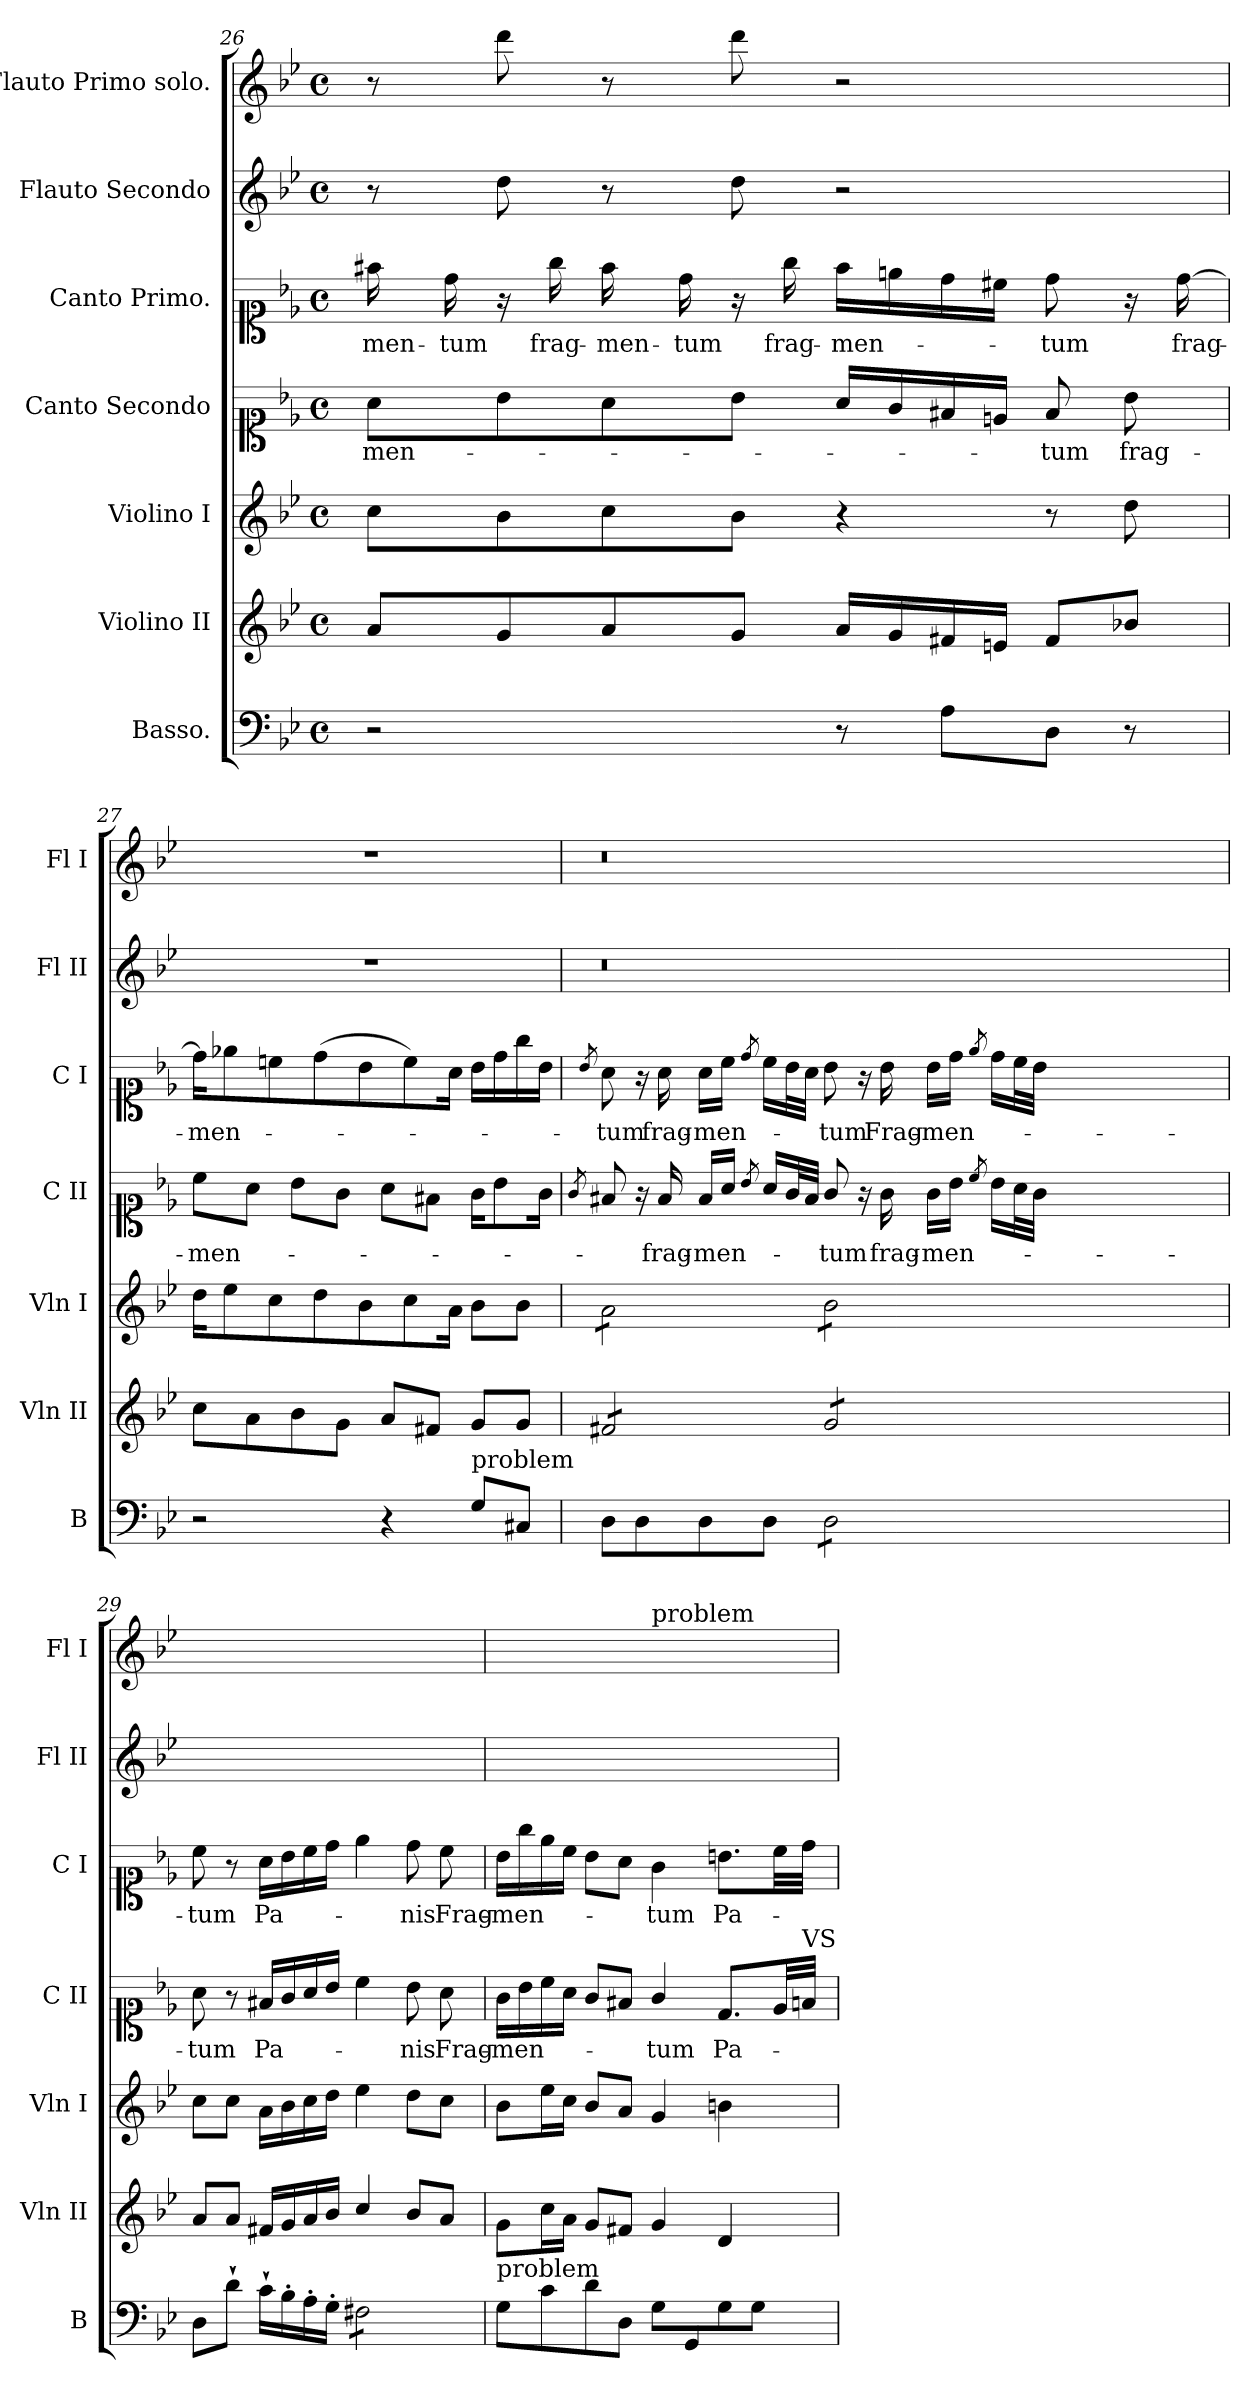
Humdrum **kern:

**kern	**kern	**kern	**kern	**text	**kern	**text	**kern	**kern
*part7	*part6	*part5	*part4	*part4	*part3	*part3	*part2	*part1
*staff7	*staff6	*staff5	*staff4	*staff4	*staff3	*staff3	*staff2	*staff1
*I"Basso.	*I"Violino II	*I"Violino I	*I"Canto Secondo	*	*I"Canto Primo.	*	*I"Flauto Secondo	*I"Flauto Primo solo.
*I'B	*I'Vln II	*I'Vln I	*I'C II	*	*I'C I	*	*I'Fl II	*I'Fl I
*clefF4	*clefG2	*clefG2	*clefC1	*	*clefC1	*	*clefG2	*clefG2
*k[b-e-]	*k[b-e-]	*k[b-e-]	*k[b-e-]	*	*k[b-e-]	*	*k[b-e-]	*k[b-e-]
*g:	*g:	*g:	*g:	*	*g:	*	*g:	*g:
*M4/4	*M4/4	*M4/4	*M4/4	*	*M4/4	*	*M4/4	*M4/4
*met(c)	*met(c)	*met(c)	*met(c)	*	*met(c)	*	*met(c)	*met(c)
=26	=26	=26	=26	=26	=26	=26	=26	=26
2r	8a/L	8cc\L	8a\L	-men-	16ff#X\	-men-	8r	8r
.	.	.	.	.	16dd\	-tum	.	.
.	8g/	8b-\	8b-\	.	16r	.	8dd\	8ddd\
.	.	.	.	.	16gg\	frag-	.	.
.	8a/	8cc\	8a\	.	16ff#\	-men-	8r	8r
.	.	.	.	.	16dd\	-tum	.	.
.	8g/J	8b-\J	8b-\J	.	16r	.	8dd\	8ddd\
.	.	.	.	.	16gg\	frag-	.	.
8r	16a/LL	4r	16a/LL	.	16ff#\LL	-men-	2r	2r
.	16g/	.	16g/	.	16een\	.	.	.
8A\L	16f#X/	.	16f#X/	.	16dd\	.	.	.
.	16en/JJ	.	16en/JJ	.	16cc#X\JJ	.	.	.
8D\J	8f#/L	8r	8f#/	-tum	8dd\	-tum	.	.
8r	8b-X/J	8dd\	8b-\	frag-	16r	.	.	.
.	.	.	.	.	[16dd\	frag-	.	.
=27	=27	=27	=27	=27	=27	=27	=27	=27
2r	8cc\L	16dd\KL	8cc\L	-men-	16dd\KL]	-men-	1r	1r
.	.	8ee-\	.	.	8ee-X\	.	.	.
.	8a\	.	8a\J	.	.	.	.	.
.	.	8cc\	.	.	8ccn\	.	.	.
.	8b-\	.	8b-\L	.	.	.	.	.
.	.	8dd\	.	.	(8dd\	.	.	.
.	8g\J	.	8g\J	.	.	.	.	.
.	.	8b-\	.	.	8b-\	.	.	.
4r	8a/L	.	8a\L	.	.	.	.	.
.	.	8cc\	.	.	8cc\)	.	.	.
.	8f#X/J	.	8f#X\J	.	.	.	.	.
.	.	16a\Jk	.	.	16a\Jk	.	.	.
!LO:TX:a:t=problem	!	!	!	!	!	!	!	!
8G\L	8g/L	8b-\L	16g\KL	.	16b-\LL	.	.	.
.	.	.	8b-\	.	16dd\	.	.	.
8C#X/J	8g/J	8b-\J	.	.	16gg\	.	.	.
.	.	.	16g\Jk	.	16b-\JJ	.	.	.
=28	=28	=28	=28	=28	=28	=28	=28	=28
.	.	.	8qg/	.	8qb-/	.	.	.
*	*tremolo	*	*	*	*	*	*	*
*	*	*tremolo	*	*	*	*	*	*
8D\L	8f#X/L	8a\L	8f#X/	.	8a\	-tum	0.r	0.r
8D\	8f#X/	8a\	16r	.	16r	.	.	.
.	.	.	16f#/	frag-	16a\	frag-	.	.
8D\	8f#X/	8a\	16f#/LL	-men-	16a\LL	-men-	.	.
.	.	.	16a/JJ	.	16cc\JJ	.	.	.
.	.	.	8qb-/	.	8qdd/	.	.	.
8D\J	8f#X/J	8a\J	16a/LL	.	16cc\LL	.	.	.
.	.	.	32g/L	.	32b-\L	.	.	.
.	.	.	32f#/JJJ	.	32a\JJJ	.	.	.
*tremolo	*	*	*	*	*	*	*	*
8D\L	8g/L	8b-\L	8g/	-tum	8b-\	-tum	.	.
8D\	8g/	8b-\	16r	.	16r	.	.	.
.	.	.	16g\	frag-	16b-\	Frag-	.	.
8D\	8g/	8b-\	16g\LL	-men-	16b-\LL	-men-	.	.
.	.	.	16b-\JJ	.	16dd\JJ	.	.	.
.	.	.	8qcc/	.	8qee-/	.	.	.
8D\J	8g/J	8b-\J	16b-\LL	.	16dd\LL	.	.	.
*	*	*Xtremolo	*	*	*	*	*	*
*	*Xtremolo	*	*	*	*	*	*	*
*Xtremolo	*	*	*	*	*	*	*	*
.	.	.	32a\L	.	32cc\L	.	.	.
.	.	.	32g\JJJ	.	32b-\JJJ	.	.	.
0ryy	0ryy	0ryy	0ryy	.	0ryy	.	.	.
=29	=29	=29	=29	=29	=29	=29	=29	=29
8D\L	8a/L	8cc\L	8a\	-tum	8cc\	-tum	1ryy	1ryy
8d`\J	8a/J	8cc\J	8r	.	8r	.	.	.
16c`\LL	16f#X/LL	16a\LL	16f#X/LL	Pa-	16a\LL	Pa-	.	.
16B-'\	16g/	16b-\	16g/	.	16b-\	.	.	.
16A'\	16a/	16cc\	16a/	.	16cc\	.	.	.
16G'\JJ	16b-/JJ	16dd\JJ	16b-/JJ	.	16dd\JJ	.	.	.
*tremolo	*	*	*	*	*	*	*	*
8F#X\L	4cc/	4ee-\	4cc\	.	4ee-\	.	.	.
8F#X\	.	.	.	.	.	.	.	.
8F#X\	8b-/L	8dd\L	8b-\	-nis	8dd\	-nis	.	.
8F#X\J	8a/J	8cc\J	8a\	Frag-	8cc\	Frag-	.	.
*Xtremolo	*	*	*	*	*	*	*	*
=30	=30	=30	=30	=30	=30	=30	=30	=30
!LO:TX:a:t=problem	!	!	!	!	!	!	!	!
8G\L	8g\L	8b-\L	16g\LL	-men-	16b-\LL	-men-	1ryy	2ryy
.	.	.	16b-\	.	16gg\	.	.	.
8c\	16cc\L	16ee-\L	16cc\	.	16ee-\	.	.	.
.	16a\JJ	16cc\JJ	16a\JJ	.	16cc\JJ	.	.	.
8d\	8g/L	8b-/L	8g/L	.	8b-\L	.	.	.
8D/J	8f#X/J	8a/J	8f#X/J	.	8a\J	.	.	.
!	!	!	!	!	!	!	!	!LO:TX:a:t=problem
8G\L	4g/	4g/	4g/	-tum	4g\	-tum	.	2ryy
8GG/	.	.	.	.	.	.	.	.
8G\	4d/	4bn\	8.d/L	Pa-	8.bn\L	Pa-	.	.
8G\J	.	.	.	.	.	.	.	.
.	.	.	32e-/LL	.	32cc\LL	.	.	.
!	!	!	!LO:TX:a:t=VS	!	!	!	!	!
.	.	.	32fn/JJJ	.	32dd\JJJ	.	.	.
=	=	=	=	=	=	=	=	=
*-	*-	*-	*-	*-	*-	*-	*-	*-
